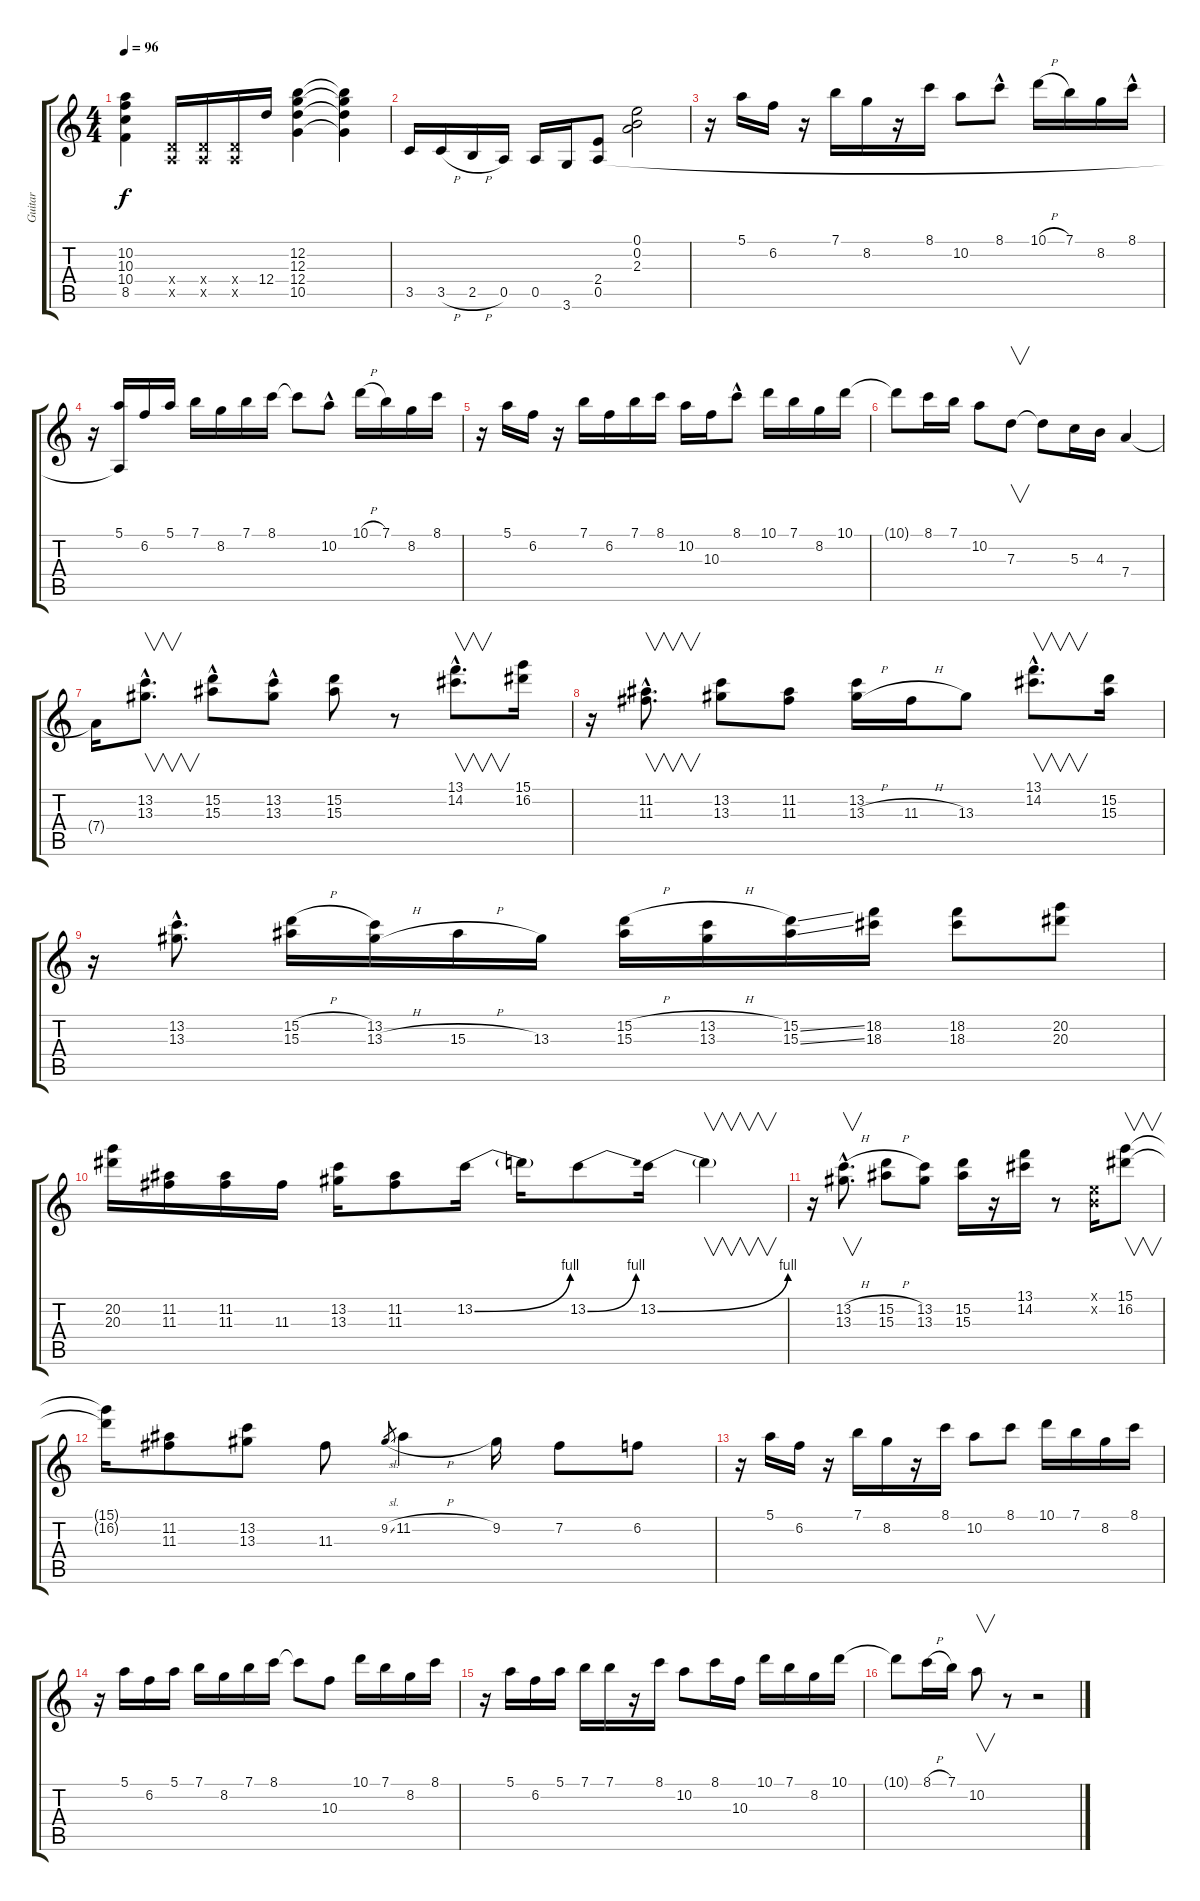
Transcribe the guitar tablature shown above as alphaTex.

\track ("Guitar" "Guitar") {instrument overdrivenguitar}
\staff {score tabs}
\tuning (E4 B3 G3 D3 A2 E2) {hide}
\ts (4 4)
\tempo 96
\clef g2
\ks c
(10.2{t} 10.3{t} 10.4{t} 8.5{t}).4{dy f} (0.4{x} 0.5{x}).16 (0.4{x} 0.5{x}).16 (0.4{x} 0.5{x}).16 12.4.16 (12.2 12.3 12.4 10.5).4 (12.2{t} 12.3{t} 12.4{t} 10.5{t}).4 |
3.5.16 3.5{h}.16 2.5{h}.16 0.5.16 0.5.16 3.6.16 (2.4 0.5).8 (0.1 0.2 2.3).2 |
r.16 5.1.16 6.2.16 r.16 7.1.16 8.2.16 r.16 8.1.16 10.2.8 8.1{hac}.8 10.1{h}.16 7.1.16 8.2.16 8.1{hac}.16 |
r.16 (5.1 0.5{t}).16 6.2.16 5.1.16 7.1.16 8.2.16 7.1.16 8.1.16 8.1{t}.8 10.2{hac}.8 10.1{h}.16 7.1.16 8.2.16 8.1.16 |
r.16 5.1.16 6.2.16 r.16 7.1.16 6.2.16 7.1.16 8.1.16 10.2.16 10.3.16 8.1{hac}.8 10.1.16 7.1.16 8.2.16 10.1.16 |
10.1{t}.8 8.1.16 7.1.16 10.2.8 7.3.8{v} 7.3{t}.8 5.3.16 4.3.16 7.4.4 |
7.4{t}.16 (13.2{hac} 13.3{hac}).8{v d} (15.2{hac} 15.3{hac}).8 (13.2{hac} 13.3{hac}).8 (15.2 15.3).8 r.8 (13.1{hac} 14.2{hac}).8{v d} (15.1 16.2).16 |
r.16 (11.2{hac} 11.3{hac}).8{v d} (13.2 13.3).8 (11.2 11.3).8 (13.2 13.3{h}).16 11.3{h}.16 13.3.8 (13.1{hac} 14.2{hac}).8{v d} (15.2 15.3).16 |
r.16 (13.2{hac} 13.3{hac}).8{d} (15.2{h} 15.3).16 (13.2 13.3{h}).16 15.3{h}.16 13.3.16 (15.2{h} 15.3).16 (13.2{h} 13.3).16 (15.2{ss} 15.3{ss}).16 (18.2 18.3).16 (18.2 18.3).8 (20.2 20.3).8 |
(20.2 20.3).16 (11.2 11.3).16 (11.2 11.3).16 11.3.16 (13.2 13.3).16 (11.2 11.3).8 13.2{be (bend 0 0 60 4)}.16 13.2{t}.16 13.2{be (bend 0 0 60 4)}.8 13.2{be (bend 0 0 60 4)}.16 13.2{t}.4{v} |
r.16 (13.2{h hac} 13.3{hac}).8{v d} (15.2{h} 15.3).8 (13.2 13.3).8 (15.2 15.3).16 r.16 (13.1 14.2).16 r.8 (0.1{x} 0.2{x}).16 (15.1 16.2).8{v} |
(15.1{t} 16.2{t}).16 (11.2 11.3).8 (13.2 13.3).8 11.3.8 9.2{sl}.8{gr} 11.2{h}.4 9.2.16 7.2.8 6.2.8 |
r.16 5.1.16 6.2.16 r.16 7.1.16 8.2.16 r.16 8.1.16 10.2.8 8.1.8 10.1.16 7.1.16 8.2.16 8.1.16 |
r.16 5.1.16 6.2.16 5.1.16 7.1.16 8.2.16 7.1.16 8.1.16 8.1{t}.8 10.3.8 10.1.16 7.1.16 8.2.16 8.1.16 |
r.16 5.1.16 6.2.16 5.1.16 7.1.16 7.1.16 r.16 8.1.16 10.2.8 8.1.16 10.3.16 10.1.16 7.1.16 8.2.16 10.1.16 |
10.1{t}.8 8.1{h}.16 7.1.16 10.2.8{v} r.8 r.2
